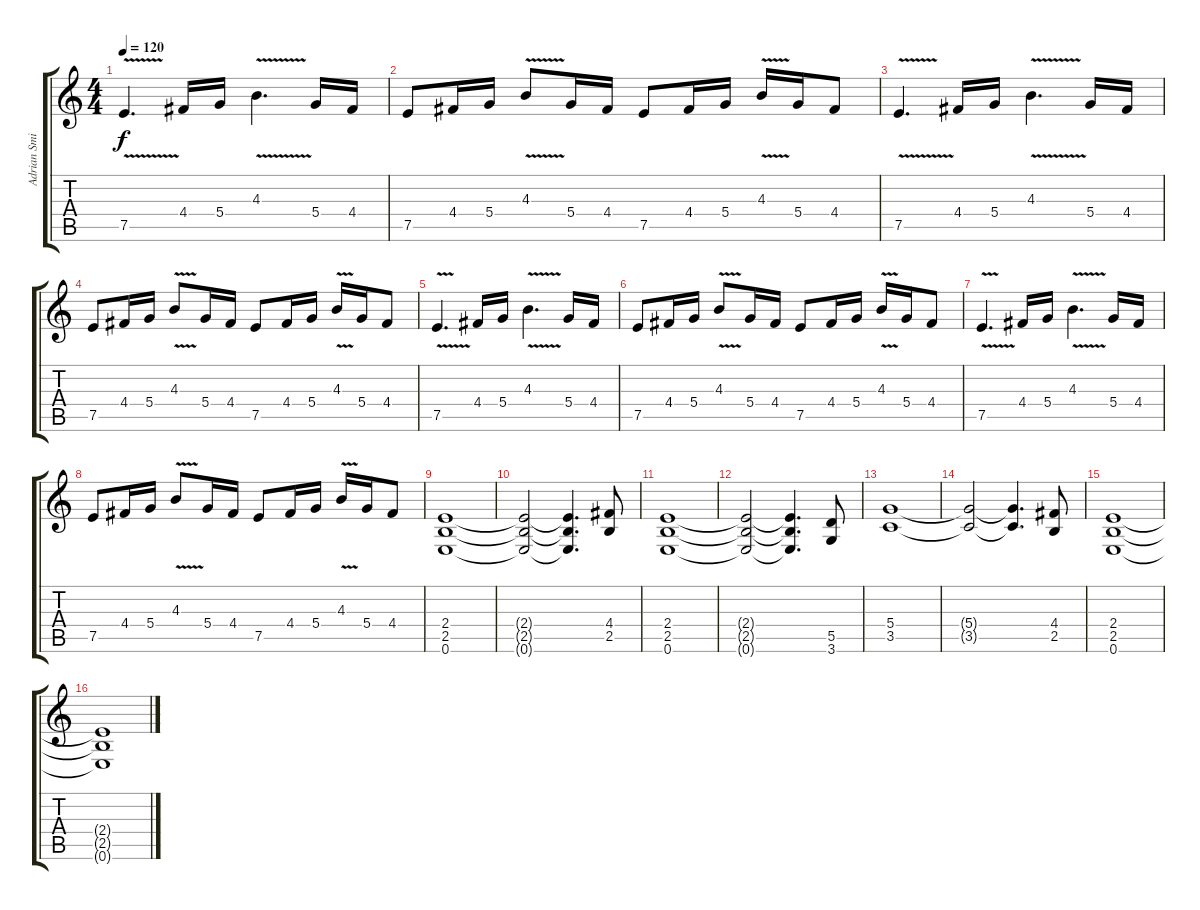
\track ("Adrian Smith" "Adrian Smi") {instrument distortionguitar}
\staff {score tabs}
\tuning (E4 B3 G3 D3 A2 E2) {hide}
\ts (4 4)
\tempo 120
\clef g2
\ks c
7.5{v}.4{d dy f} 4.4.16 5.4.16 4.3{v}.4{d} 5.4.16 4.4.16 |
7.5.8 4.4.16 5.4.16 4.3{v}.8 5.4.16 4.4.16 7.5.8 4.4.16 5.4.16 4.3{v}.16 5.4.16 4.4.8 |
7.5{v}.4{d} 4.4.16 5.4.16 4.3{v}.4{d} 5.4.16 4.4.16 |
7.5.8 4.4.16 5.4.16 4.3{v}.8 5.4.16 4.4.16 7.5.8 4.4.16 5.4.16 4.3{v}.16 5.4.16 4.4.8 |
7.5{v}.4{d} 4.4.16 5.4.16 4.3{v}.4{d} 5.4.16 4.4.16 |
7.5.8 4.4.16 5.4.16 4.3{v}.8 5.4.16 4.4.16 7.5.8 4.4.16 5.4.16 4.3{v}.16 5.4.16 4.4.8 |
7.5{v}.4{d} 4.4.16 5.4.16 4.3{v}.4{d} 5.4.16 4.4.16 |
7.5.8 4.4.16 5.4.16 4.3{v}.8 5.4.16 4.4.16 7.5.8 4.4.16 5.4.16 4.3{v}.16 5.4.16 4.4.8 |
(2.4 2.5 0.6).1 |
(2.4{t} 2.5{t} 0.6{t}).2 (2.4{t} 2.5{t} 0.6{t}).4{d} (4.4 2.5).8 |
(2.4 2.5 0.6).1 |
(2.4{t} 2.5{t} 0.6{t}).2 (2.4{t} 2.5{t} 0.6{t}).4{d} (5.5 3.6).8 |
(5.4 3.5).1 |
(5.4{t} 3.5{t}).2 (5.4{t} 3.5{t}).4{d} (4.4 2.5).8 |
(2.4 2.5 0.6).1 |
(2.4{t} 2.5{t} 0.6{t}).1
